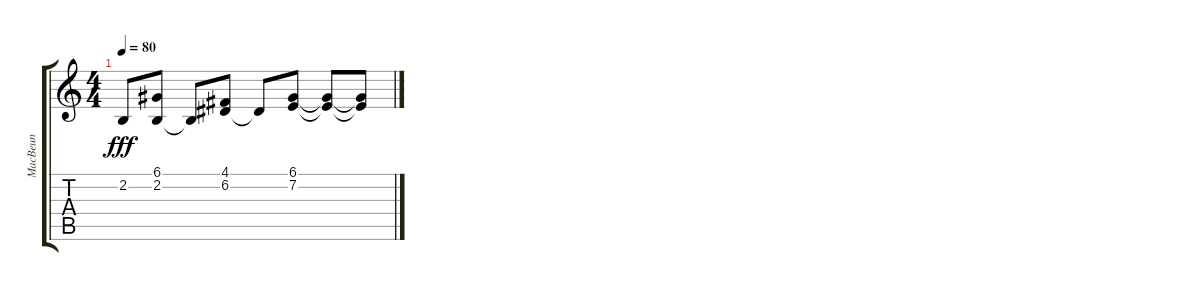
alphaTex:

\track ("MacBeun" "MacBeun") {instrument lead1square}
\staff {score tabs}
\tuning (D4 A3 F3 C3 G2 C2) {hide}
\ts (4 4)
\tempo 80
\clef g2
\ks c
2.2{t}.8{dy fff} (6.1 2.2).8 2.2{t}.8 (4.1 6.2).8 6.2{t}.8 (6.1 7.2).8 (6.1{t} 7.2{t}).8 (6.1{t} 7.2{t}).8
